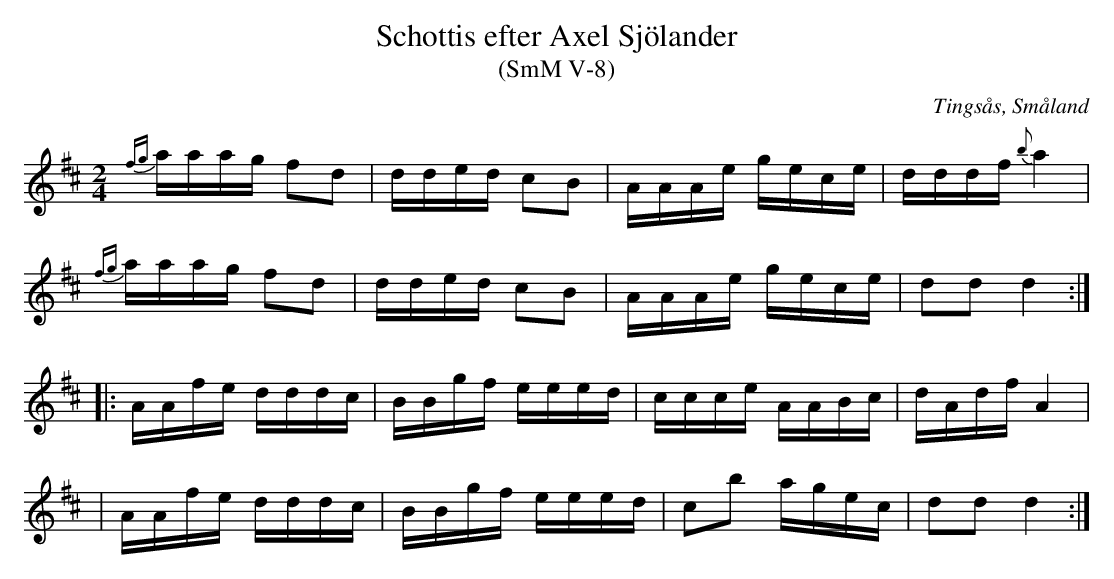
X:1
T:Schottis efter Axel Sjölander
T:(SmM V-8)
O:Tingsås, Småland
M:2/4
L:1/8
K:D
{fg}a/a/a/g/ fd|d/d/e/d/ cB|A/A/A/e/ g/e/c/e/|d/d/d/f/ {b}a2|
{fg}a/a/a/g/ fd|d/d/e/d/ cB|A/A/A/e/ g/e/c/e/|dd d2:|
|:A/A/f/e/ d/d/d/c/|B/B/g/f/ e/e/e/d/|c/c/c/e/ A/A/B/c/|d/A/d/f/ A2|
|A/A/f/e/ d/d/d/c/|B/B/g/f/ e/e/e/d/|cb a/g/e/c/| dd d2:|
